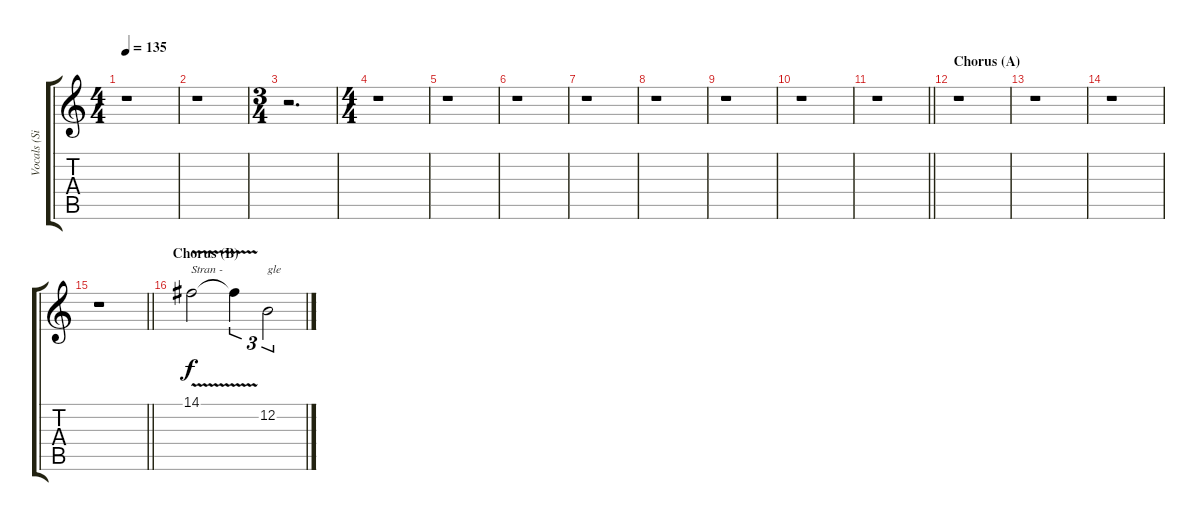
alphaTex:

\track ("Vocals (Simone)" "Vocals (Si") {instrument flute}
\staff {score tabs}
\tuning (E4 B3 G3 D3 A2 E2) {hide}
\ts (4 4)
\tempo 135
\clef g2
\ks c
r.1{dy f} |
r.1 |
\ts (3 4)
r.2{d} |
\ts (4 4)
r.1 |
r.1 |
r.1 |
r.1 |
r.1 |
r.1 |
r.1 |
\barLineRight lightlight
r.1 |
\section ("" "Chorus (A)")
r.1 |
r.1 |
r.1 |
\barLineRight lightlight
r.1 |
\section ("" "Chorus (B)")
14.1{v}.2{txt "Stran -"} 14.1{t}.4{tu (3 2)} 12.2.2{tu (3 2) txt "gle"}
